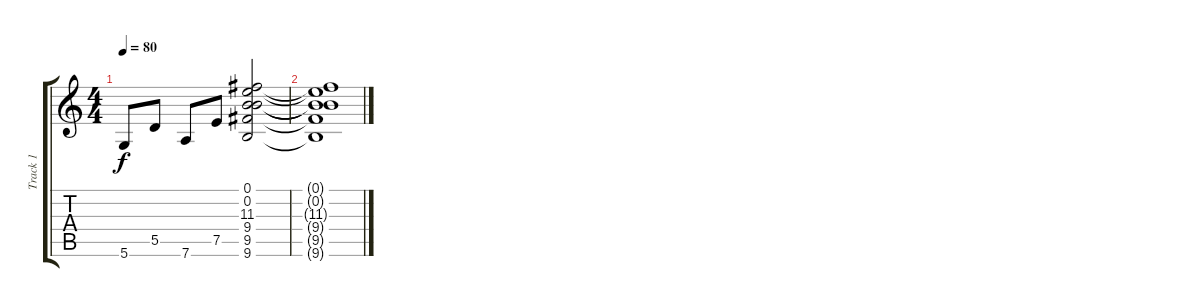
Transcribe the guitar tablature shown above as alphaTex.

\track ("Track 1" "Track 1") {instrument electricguitarclean}
\staff {score tabs}
\tuning (E4 B3 G3 D3 A2 D2) {hide}
\ts (4 4)
\tempo 80
\clef g2
\ks c
5.6.8{dy f} 5.5.8 7.6.8 7.5.8 (0.1 0.2 11.3 9.4 9.5 9.6).2 |
(0.1{t} 0.2{t} 11.3{t} 9.4{t} 9.5{t} 9.6{t}).1
